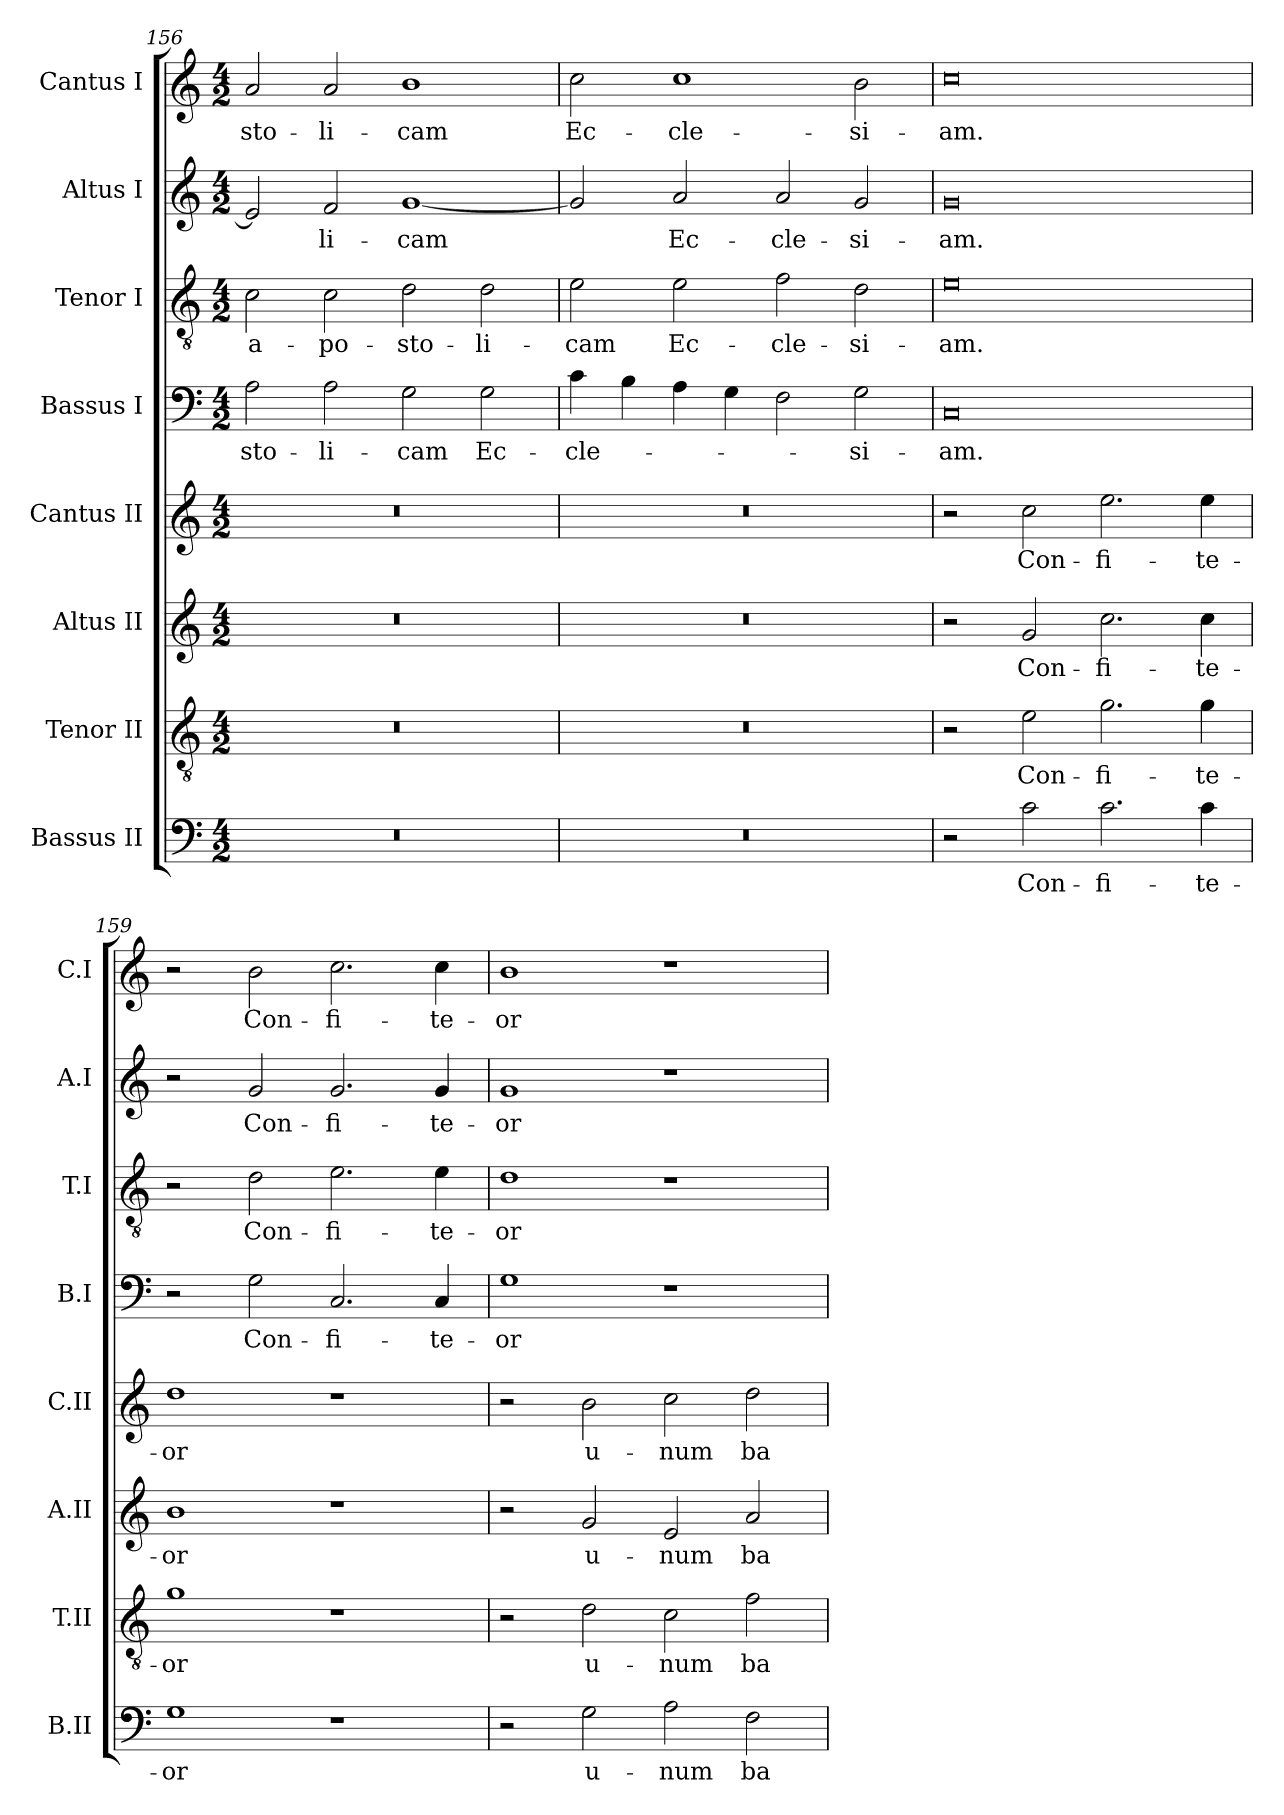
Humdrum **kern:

**kern	**text	**kern	**text	**kern	**text	**kern	**text	**kern	**text	**kern	**text	**kern	**text	**kern	**text
*part8	*part8	*part7	*part7	*part6	*part6	*part5	*part5	*part4	*part4	*part3	*part3	*part2	*part2	*part1	*part1
*staff8	*staff8	*staff7	*staff7	*staff6	*staff6	*staff5	*staff5	*staff4	*staff4	*staff3	*staff3	*staff2	*staff2	*staff1	*staff1
*I"Bassus II	*	*I"Tenor II	*	*I"Altus II	*	*I"Cantus II	*	*I"Bassus I	*	*I"Tenor I	*	*I"Altus I	*	*I"Cantus I	*
*I'B.II	*	*I'T.II	*	*I'A.II	*	*I'C.II	*	*I'B.I	*	*I'T.I	*	*I'A.I	*	*I'C.I	*
*clefF4	*	*clefGv2	*	*clefG2	*	*clefG2	*	*clefF4	*	*clefGv2	*	*clefG2	*	*clefG2	*
*	*	*ITrd7c12	*	*	*	*	*	*	*	*ITrd7c12	*	*	*	*	*
*k[]	*	*k[]	*	*k[]	*	*k[]	*	*k[]	*	*k[]	*	*k[]	*	*k[]	*
*C:	*	*C:	*	*C:	*	*C:	*	*C:	*	*C:	*	*C:	*	*C:	*
*M4/2	*	*M4/2	*	*M4/2	*	*M4/2	*	*M4/2	*	*M4/2	*	*M4/2	*	*M4/2	*
=156	=156	=156	=156	=156	=156	=156	=156	=156	=156	=156	=156	=156	=156	=156	=156
0r	.	0r	.	0r	.	0r	.	2A\	-sto-	2C\	a-	2e/]	.	2a/	-sto-
.	.	.	.	.	.	.	.	2A\	-li-	2C\	-po-	2f/	-li-	2a/	-li-
.	.	.	.	.	.	.	.	2G\	-cam	2D\	-sto-	[1g/	-cam	1b\	-cam
.	.	.	.	.	.	.	.	2G\	Ec-	2D\	-li-	.	.	.	.
=157	=157	=157	=157	=157	=157	=157	=157	=157	=157	=157	=157	=157	=157	=157	=157
0r	.	0r	.	0r	.	0r	.	4c\	-cle-	2E\	-cam	2g/]	.	2cc\	Ec-
.	.	.	.	.	.	.	.	4B\	.	.	.	.	.	.	.
.	.	.	.	.	.	.	.	4A\	.	2E\	Ec-	2a/	Ec-	1cc\	-cle-
.	.	.	.	.	.	.	.	4G\	.	.	.	.	.	.	.
.	.	.	.	.	.	.	.	2F\	.	2F\	-cle-	2a/	-cle-	.	.
.	.	.	.	.	.	.	.	2G\	-si-	2D\	-si-	2g/	-si-	2b\	-si-
=158	=158	=158	=158	=158	=158	=158	=158	=158	=158	=158	=158	=158	=158	=158	=158
2r	.	2r	.	2r	.	2r	.	0C/	-am.	0E\	-am.	0g/	-am.	0cc\	-am.
2c\	Con-	2E\	Con-	2g/	Con-	2cc\	Con-	.	.	.	.	.	.	.	.
2.c\	-fi-	2.G\	-fi-	2.cc\	-fi-	2.ee\	-fi-	.	.	.	.	.	.	.	.
4c\	-te-	4G\	-te-	4cc\	-te-	4ee\	-te-	.	.	.	.	.	.	.	.
=159	=159	=159	=159	=159	=159	=159	=159	=159	=159	=159	=159	=159	=159	=159	=159
1G\	-or	1G\	-or	1b\	-or	1dd\	-or	2r	.	2r	.	2r	.	2r	.
.	.	.	.	.	.	.	.	2G\	Con-	2D\	Con-	2g/	Con-	2b\	Con-
1r	.	1r	.	1r	.	1r	.	2.C/	-fi-	2.E\	-fi-	2.g/	-fi-	2.cc\	-fi-
.	.	.	.	.	.	.	.	4C/	-te-	4E\	-te-	4g/	-te-	4cc\	-te-
=160	=160	=160	=160	=160	=160	=160	=160	=160	=160	=160	=160	=160	=160	=160	=160
2r	.	2r	.	2r	.	2r	.	1G\	-or	1D\	-or	1g/	-or	1b\	-or
2G\	u-	2D\	u-	2g/	u-	2b\	u-	.	.	.	.	.	.	.	.
2A\	-num	2C\	-num	2e/	-num	2cc\	-num	1r	.	1r	.	1r	.	1r	.
2F\	ba-	2F\	ba-	2a/	ba-	2dd\	ba-	.	.	.	.	.	.	.	.
=	=	=	=	=	=	=	=	=	=	=	=	=	=	=	=
*-	*-	*-	*-	*-	*-	*-	*-	*-	*-	*-	*-	*-	*-	*-	*-
